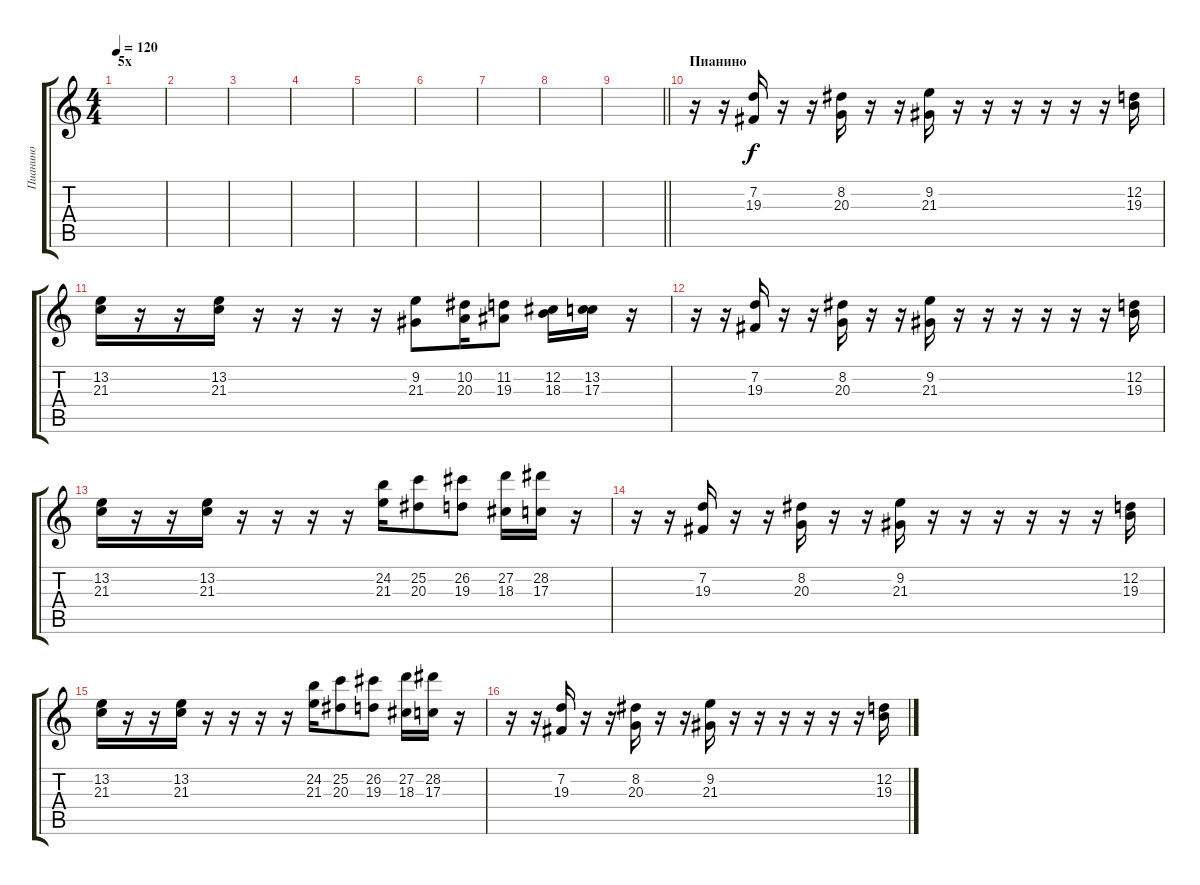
\track ("Пианино" "Пианино") {instrument acousticgrandpiano}
\staff {score tabs}
\tuning (E4 B3 G3 D3 A2 E2) {hide}
\ts (4 4)
\section ("" "5х")
\tempo 120
\clef g2
\ks c
|
|
|
|
|
|
|
|
\barLineRight lightlight
|
\section ("" "Пианино")
r.16 r.16 (7.2 19.3).16 r.16 r.16 (8.2 20.3).16 r.16 r.16 (9.2 21.3).16 r.16 r.16 r.16 r.16 r.16 r.16 (12.2 19.3).16 |
(13.2 21.3).16 r.16 r.16 (13.2 21.3).16 r.16 r.16 r.16 r.16 (9.2 21.3).8 (10.2 20.3).16 (11.2 19.3).8 (12.2 18.3).16 (13.2 17.3).16 r.16 |
r.16 r.16 (7.2 19.3).16 r.16 r.16 (8.2 20.3).16 r.16 r.16 (9.2 21.3).16 r.16 r.16 r.16 r.16 r.16 r.16 (12.2 19.3).16 |
(13.2 21.3).16 r.16 r.16 (13.2 21.3).16 r.16 r.16 r.16 r.16 (24.2 21.3).16 (25.2 20.3).8 (26.2 19.3).8 (27.2 18.3).16 (28.2 17.3).16 r.16 |
r.16 r.16 (7.2 19.3).16 r.16 r.16 (8.2 20.3).16 r.16 r.16 (9.2 21.3).16 r.16 r.16 r.16 r.16 r.16 r.16 (12.2 19.3).16 |
(13.2 21.3).16 r.16 r.16 (13.2 21.3).16 r.16 r.16 r.16 r.16 (24.2 21.3).16 (25.2 20.3).8 (26.2 19.3).8 (27.2 18.3).16 (28.2 17.3).16 r.16 |
r.16 r.16 (7.2 19.3).16 r.16 r.16 (8.2 20.3).16 r.16 r.16 (9.2 21.3).16 r.16 r.16 r.16 r.16 r.16 r.16 (12.2 19.3).16
